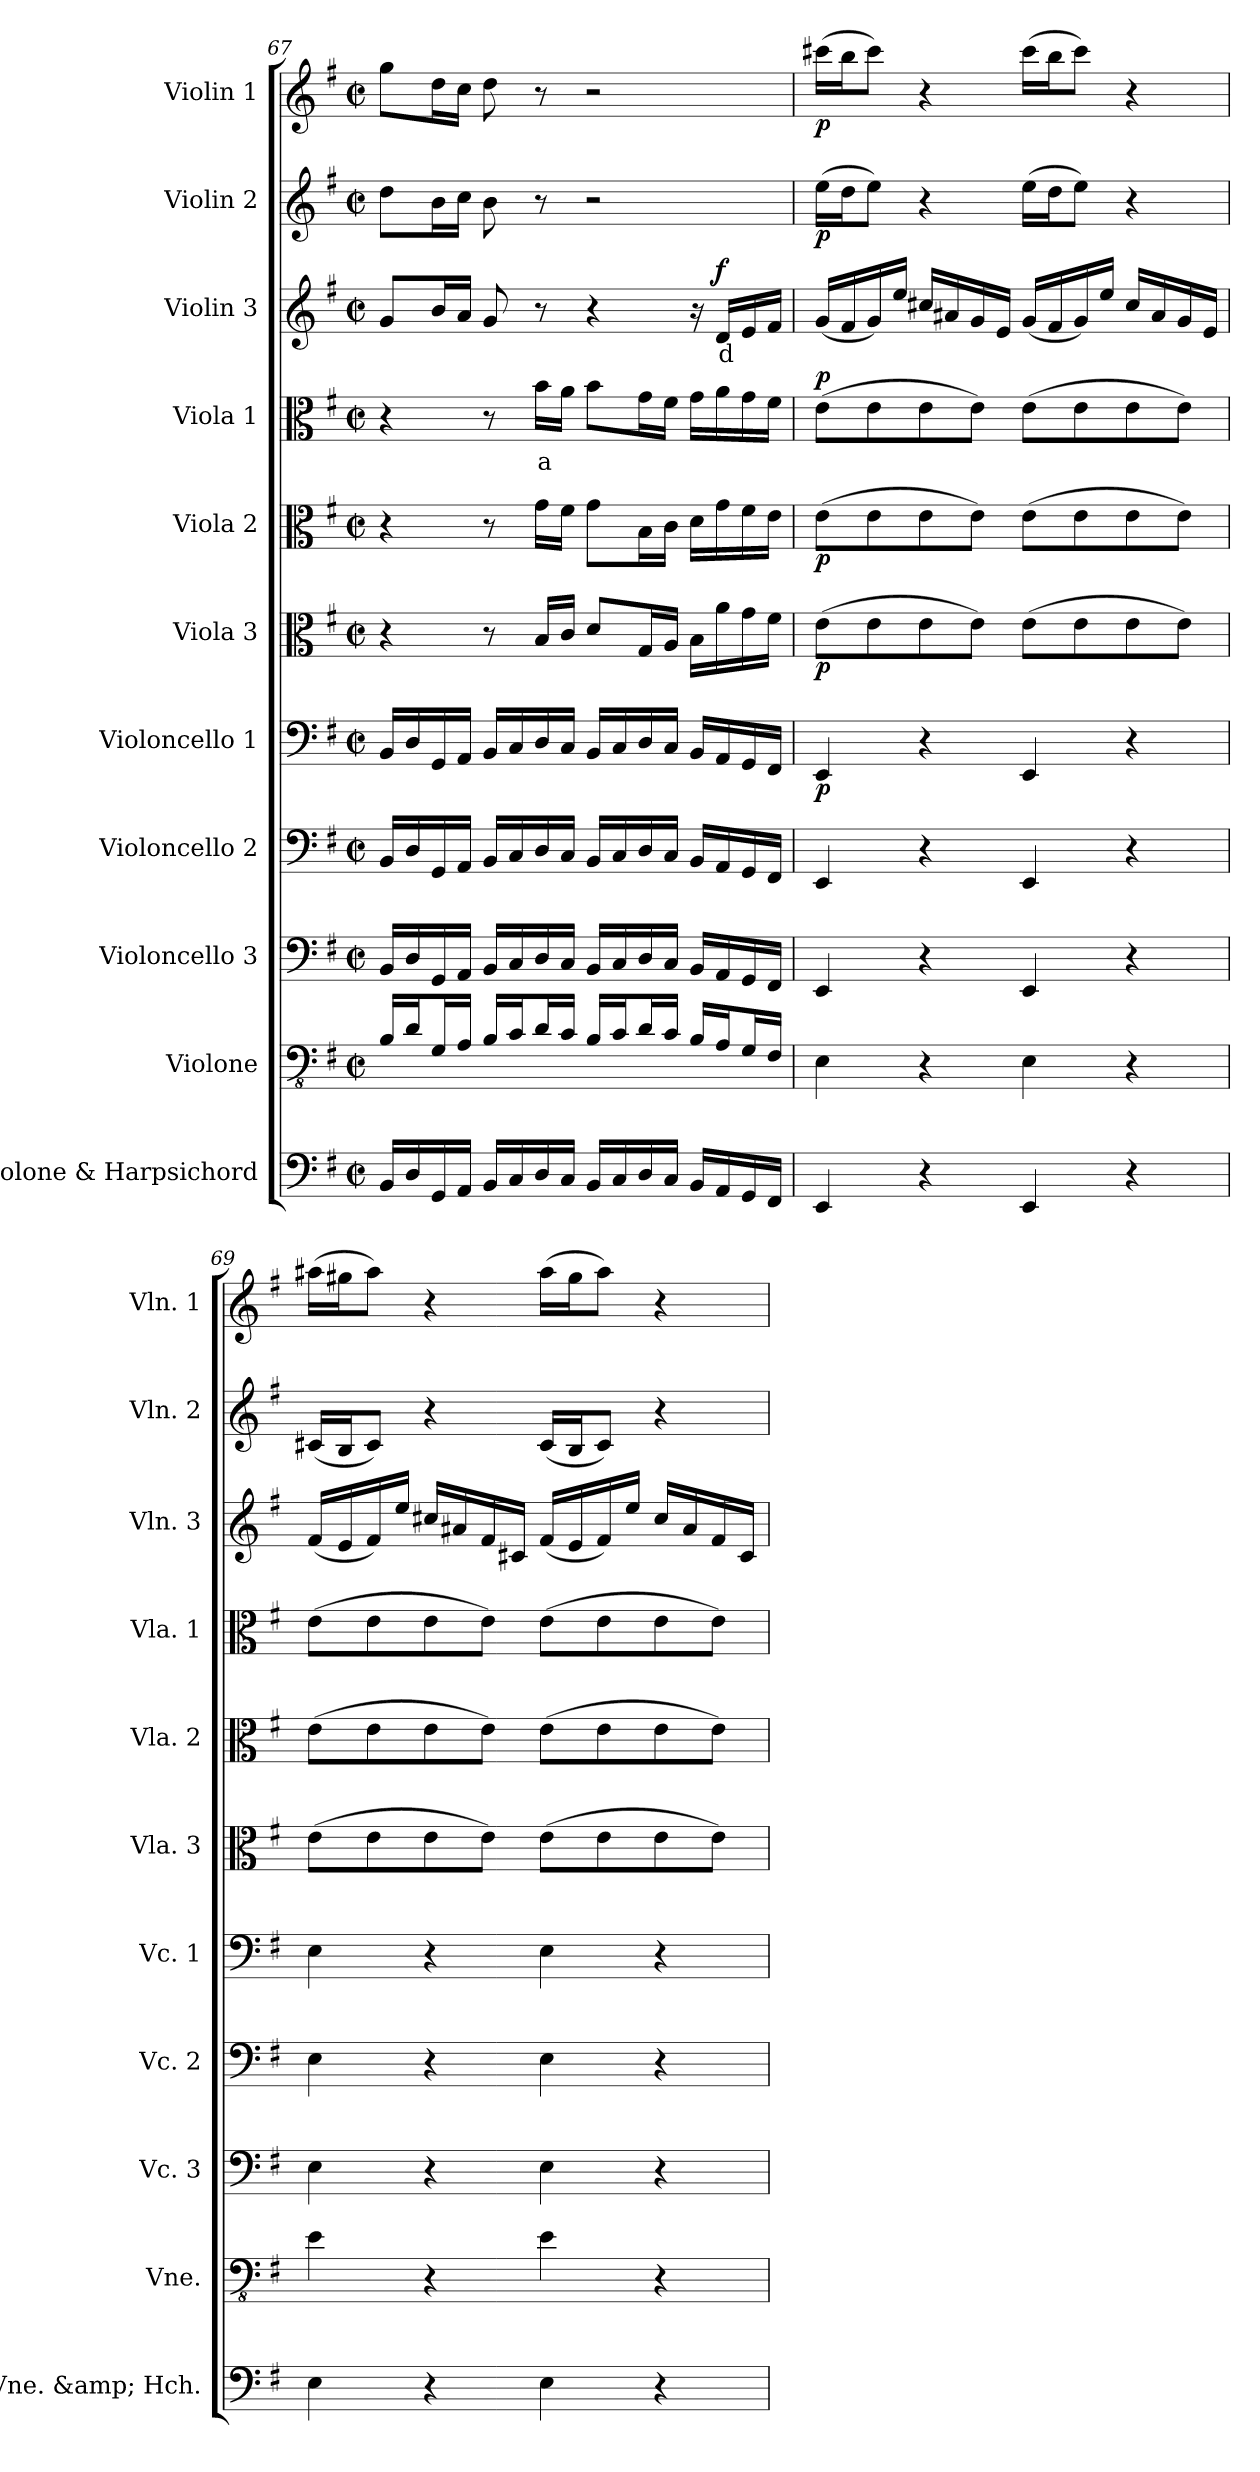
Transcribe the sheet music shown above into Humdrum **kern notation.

**kern	**dynam	**kern	**dynam	**kern	**dynam	**kern	**dynam	**kern	**dynam	**kern	**dynam	**kern	**dynam	**kern	**text	**dynam	**kern	**text	**dynam	**kern	**dynam	**kern	**dynam
*part11	*part11	*part10	*part10	*part9	*part9	*part8	*part8	*part7	*part7	*part6	*part6	*part5	*part5	*part4	*part4	*part4	*part3	*part3	*part3	*part2	*part2	*part1	*part1
*staff11	*staff11	*staff10	*staff10	*staff9	*staff9	*staff8	*staff8	*staff7	*staff7	*staff6	*staff6	*staff5	*staff5	*staff4	*staff4	*staff4	*staff3	*staff3	*staff3	*staff2	*staff2	*staff1	*staff1
*I"Violone &amp; Harpsichord	*	*I"Violone	*	*I"Violoncello 3	*	*I"Violoncello 2	*	*I"Violoncello 1	*	*I"Viola 3	*	*I"Viola 2	*	*I"Viola 1	*	*	*I"Violin 3	*	*	*I"Violin 2	*	*I"Violin 1	*
*I'Vne. &amp; Hch.	*	*I'Vne.	*	*I'Vc. 3	*	*I'Vc. 2	*	*I'Vc. 1	*	*I'Vla. 3	*	*I'Vla. 2	*	*I'Vla. 1	*	*	*I'Vln. 3	*	*	*I'Vln. 2	*	*I'Vln. 1	*
*clefF4	*	*clefFv4	*	*clefF4	*	*clefF4	*	*clefF4	*	*clefC3	*	*clefC3	*	*clefC3	*	*	*clefG2	*	*	*clefG2	*	*clefG2	*
*	*	*ITrd7c12	*	*	*	*	*	*	*	*	*	*	*	*	*	*	*	*	*	*	*	*	*
*k[f#]	*	*k[f#]	*	*k[f#]	*	*k[f#]	*	*k[f#]	*	*k[f#]	*	*k[f#]	*	*k[f#]	*	*	*k[f#]	*	*	*k[f#]	*	*k[f#]	*
*M4/4	*	*M4/4	*	*M4/4	*	*M4/4	*	*M4/4	*	*M4/4	*	*M4/4	*	*M4/4	*	*	*M4/4	*	*	*M4/4	*	*M4/4	*
*met(c|)	*	*met(c|)	*	*met(c|)	*	*met(c|)	*	*met(c|)	*	*met(c|)	*	*met(c|)	*	*met(c|)	*	*	*met(c|)	*	*	*met(c|)	*	*met(c|)	*
=67	=67	=67	=67	=67	=67	=67	=67	=67	=67	=67	=67	=67	=67	=67	=67	=67	=67	=67	=67	=67	=67	=67	=67
16BB/LL	.	16BBB/LL	.	16BB/LL	.	16BB/LL	.	16BB/LL	.	4r	.	4r	.	4r	.	.	8g/L	.	.	8dd\L	.	8gg\L	.
16D/	.	16DD/J	.	16D/	.	16D/	.	16D/	.	.	.	.	.	.	.	.	.	.	.	.	.	.	.
16GG/	.	16GGG/L	.	16GG/	.	16GG/	.	16GG/	.	.	.	.	.	.	.	.	16b/L	.	.	16b\L	.	16dd\L	.
16AA/JJ	.	16AAA/JJ	.	16AA/JJ	.	16AA/JJ	.	16AA/JJ	.	.	.	.	.	.	.	.	16a/JJ	.	.	16cc\JJ	.	16cc\JJ	.
16BB/LL	.	16BBB/LL	.	16BB/LL	.	16BB/LL	.	16BB/LL	.	8r	.	8r	.	8r	.	.	8g/	.	.	8b\	.	8dd\	.
16C/	.	16CC/J	.	16C/	.	16C/	.	16C/	.	.	.	.	.	.	.	.	.	.	.	.	.	.	.
!	!	!	!	!	!	!	!	!	!	!	!	!	!	!	!LO:LY:color=#FF0000	!	!	!	!	!	!	!	!
16D/	.	16DD/L	.	16D/	.	16D/	.	16D/	.	16B/LL	.	16g\LL	.	16b\LL	a	.	8r	.	.	8r	.	8r	.
16C/JJ	.	16CC/JJ	.	16C/JJ	.	16C/JJ	.	16C/JJ	.	16c/JJ	.	16f#\JJ	.	16a\JJ	.	.	.	.	.	.	.	.	.
16BB/LL	.	16BBB/LL	.	16BB/LL	.	16BB/LL	.	16BB/LL	.	8d/L	.	8g\L	.	8b\L	.	.	4r	.	.	2r	.	2r	.
16C/	.	16CC/J	.	16C/	.	16C/	.	16C/	.	.	.	.	.	.	.	.	.	.	.	.	.	.	.
16D/	.	16DD/L	.	16D/	.	16D/	.	16D/	.	16G/L	.	16B\L	.	16g\L	.	.	.	.	.	.	.	.	.
16C/JJ	.	16CC/JJ	.	16C/JJ	.	16C/JJ	.	16C/JJ	.	16A/JJ	.	16c\JJ	.	16f#\JJ	.	.	.	.	.	.	.	.	.
16BB/LL	.	16BBB/LL	.	16BB/LL	.	16BB/LL	.	16BB/LL	.	16B\LL	.	16d\LL	.	16g\LL	.	.	16r	.	.	.	.	.	.
!	!	!	!	!	!	!	!	!	!	!	!	!	!	!	!	!	!	!LO:LY:color=#FF0000	!LO:DY:b	!	!	!	!
16AA/	.	16AAA/J	.	16AA/	.	16AA/	.	16AA/	.	16a\	.	16g\	.	16a\	.	.	16d/LL	d	f	.	.	.	.
16GG/	.	16GGG/L	.	16GG/	.	16GG/	.	16GG/	.	16g\	.	16f#\	.	16g\	.	.	16e/	.	.	.	.	.	.
16FF#/JJ	.	16FFF#/JJ	.	16FF#/JJ	.	16FF#/JJ	.	16FF#/JJ	.	16f#\JJ	.	16e\JJ	.	16f#\JJ	.	.	16f#/JJ	.	.	.	.	.	.
=68	=68	=68	=68	=68	=68	=68	=68	=68	=68	=68	=68	=68	=68	=68	=68	=68	=68	=68	=68	=68	=68	=68	=68
!	!LO:DY:b	!	!	!	!	!	!	!	!	!	!	!	!	!	!	!	!	!	!	!	!	!	!
!	!LO:DY:n=1:b	!	!	!	!	!	!	!	!	!	!	!	!	!	!	!	!	!	!	!	!	!	!
!	!LO:DY:n=2:b	!	!LO:DY:b	!	!	!	!	!	!	!	!	!	!	!	!	!	!	!	!	!	!	!	!
!	!	!	!LO:DY:n=1:b	!	!	!	!	!	!	!	!	!	!	!	!	!	!	!	!	!	!	!	!
!	!	!	!LO:DY:n=2:b	!	!LO:DY:b	!	!	!	!	!	!	!	!	!	!	!	!	!	!	!	!	!	!
!	!	!	!	!	!LO:DY:n=1:b	!	!	!	!	!	!	!	!	!	!	!	!	!	!	!	!	!	!
!	!	!	!	!	!LO:DY:n=2:b	!	!LO:DY:b	!	!	!	!	!	!	!	!	!	!	!	!	!	!	!	!
!	!	!	!	!	!	!	!LO:DY:n=1:b	!	!	!	!	!	!	!	!	!	!	!	!	!	!	!	!
!	!	!	!	!	!	!	!LO:DY:n=2:b	!	!LO:DY:b	!	!LO:DY:b	!	!LO:DY:b	!	!	!LO:DY:b	!	!	!	!	!LO:DY:b	!	!LO:DY:b
4EE/	other-dynamics p other-dynamics	4EEE	other-dynamics p other-dynamics	4EE/	other-dynamics p other-dynamics	4EE/	other-dynamics p other-dynamics	4EE/	p	(8e\L	p	(8e\L	p	(8e\L	.	p	(16g/LL	.	.	(16ee\LL	p	(16ccc#X\LL	p
.	.	.	.	.	.	.	.	.	.	.	.	.	.	.	.	.	16f#/	.	.	16dd\J	.	16bb\J	.
.	.	.	.	.	.	.	.	.	.	8e\	.	8e\	.	8e\	.	.	16g/)	.	.	8ee\J)	.	8ccc#\J)	.
.	.	.	.	.	.	.	.	.	.	.	.	.	.	.	.	.	16ee/JJ	.	.	.	.	.	.
4r	.	4r	.	4r	.	4r	.	4r	.	8e\	.	8e\	.	8e\	.	.	16cc#X/LL	.	.	4r	.	4r	.
.	.	.	.	.	.	.	.	.	.	.	.	.	.	.	.	.	16a#X/	.	.	.	.	.	.
.	.	.	.	.	.	.	.	.	.	8e\J)	.	8e\J)	.	8e\J)	.	.	16g/	.	.	.	.	.	.
.	.	.	.	.	.	.	.	.	.	.	.	.	.	.	.	.	16e/JJ	.	.	.	.	.	.
4EE/	.	4EEE	.	4EE/	.	4EE/	.	4EE/	.	(8e\L	.	(8e\L	.	(8e\L	.	.	(16g/LL	.	.	(16ee\LL	.	(16ccc#\LL	.
.	.	.	.	.	.	.	.	.	.	.	.	.	.	.	.	.	16f#/	.	.	16dd\J	.	16bb\J	.
.	.	.	.	.	.	.	.	.	.	8e\	.	8e\	.	8e\	.	.	16g/)	.	.	8ee\J)	.	8ccc#\J)	.
.	.	.	.	.	.	.	.	.	.	.	.	.	.	.	.	.	16ee/JJ	.	.	.	.	.	.
4r	.	4r	.	4r	.	4r	.	4r	.	8e\	.	8e\	.	8e\	.	.	16cc#/LL	.	.	4r	.	4r	.
.	.	.	.	.	.	.	.	.	.	.	.	.	.	.	.	.	16a#/	.	.	.	.	.	.
.	.	.	.	.	.	.	.	.	.	8e\J)	.	8e\J)	.	8e\J)	.	.	16g/	.	.	.	.	.	.
.	.	.	.	.	.	.	.	.	.	.	.	.	.	.	.	.	16e/JJ	.	.	.	.	.	.
=69	=69	=69	=69	=69	=69	=69	=69	=69	=69	=69	=69	=69	=69	=69	=69	=69	=69	=69	=69	=69	=69	=69	=69
4E\	.	4EE	.	4E\	.	4E\	.	4E\	.	(8e\L	.	(8e\L	.	(8e\L	.	.	(16f#/LL	.	.	(16c#X/LL	.	(16aa#X\LL	.
.	.	.	.	.	.	.	.	.	.	.	.	.	.	.	.	.	16e/	.	.	16B/J	.	16gg#X\J	.
.	.	.	.	.	.	.	.	.	.	8e\	.	8e\	.	8e\	.	.	16f#/)	.	.	8c#/J)	.	8aa#\J)	.
.	.	.	.	.	.	.	.	.	.	.	.	.	.	.	.	.	16ee/JJ	.	.	.	.	.	.
4r	.	4r	.	4r	.	4r	.	4r	.	8e\	.	8e\	.	8e\	.	.	16cc#X/LL	.	.	4r	.	4r	.
.	.	.	.	.	.	.	.	.	.	.	.	.	.	.	.	.	16a#X/	.	.	.	.	.	.
.	.	.	.	.	.	.	.	.	.	8e\J)	.	8e\J)	.	8e\J)	.	.	16f#/	.	.	.	.	.	.
.	.	.	.	.	.	.	.	.	.	.	.	.	.	.	.	.	16c#X/JJ	.	.	.	.	.	.
4E\	.	4EE	.	4E\	.	4E\	.	4E\	.	(8e\L	.	(8e\L	.	(8e\L	.	.	(16f#/LL	.	.	(16c#/LL	.	(16aa#\LL	.
.	.	.	.	.	.	.	.	.	.	.	.	.	.	.	.	.	16e/	.	.	16B/J	.	16gg#\J	.
.	.	.	.	.	.	.	.	.	.	8e\	.	8e\	.	8e\	.	.	16f#/)	.	.	8c#/J)	.	8aa#\J)	.
.	.	.	.	.	.	.	.	.	.	.	.	.	.	.	.	.	16ee/JJ	.	.	.	.	.	.
4r	.	4r	.	4r	.	4r	.	4r	.	8e\	.	8e\	.	8e\	.	.	16cc#/LL	.	.	4r	.	4r	.
.	.	.	.	.	.	.	.	.	.	.	.	.	.	.	.	.	16a#/	.	.	.	.	.	.
.	.	.	.	.	.	.	.	.	.	8e\J)	.	8e\J)	.	8e\J)	.	.	16f#/	.	.	.	.	.	.
.	.	.	.	.	.	.	.	.	.	.	.	.	.	.	.	.	16c#/JJ	.	.	.	.	.	.
=	=	=	=	=	=	=	=	=	=	=	=	=	=	=	=	=	=	=	=	=	=	=	=
*-	*-	*-	*-	*-	*-	*-	*-	*-	*-	*-	*-	*-	*-	*-	*-	*-	*-	*-	*-	*-	*-	*-	*-
